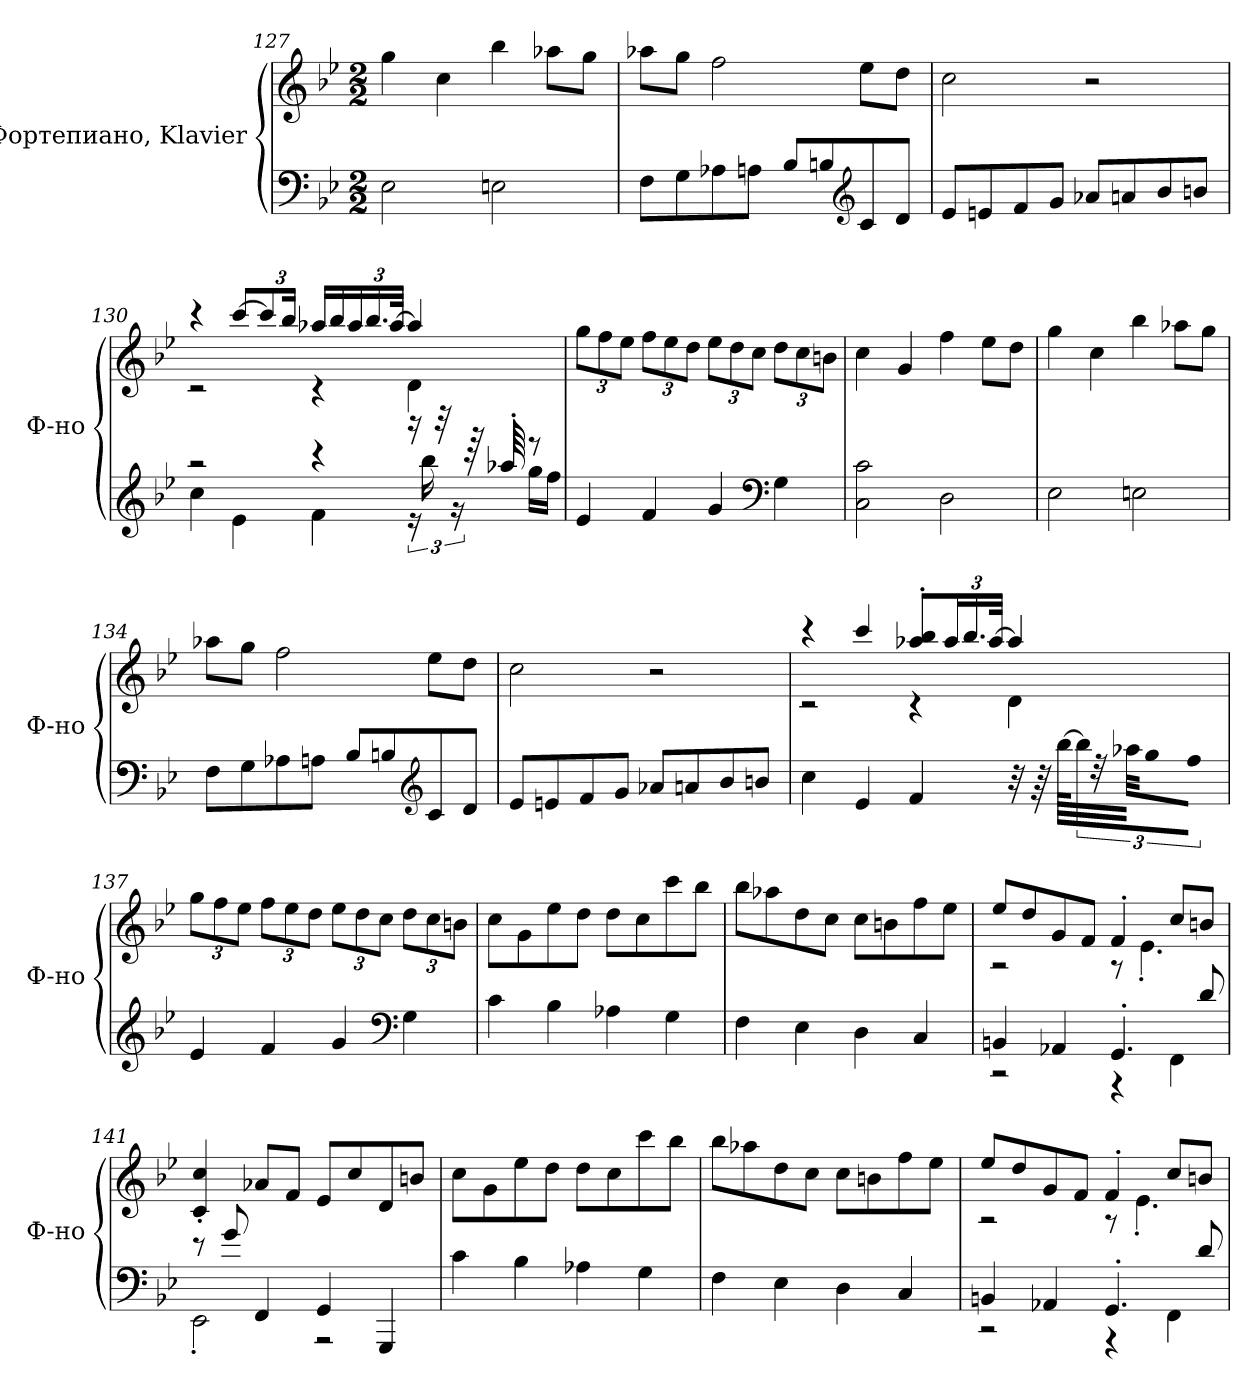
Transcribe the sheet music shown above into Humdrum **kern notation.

**kern	**kern
*part1	*part1
*staff2	*staff1
*I"Фортепиано, Klavier	*
*I'Ф-но	*
*clefF4	*clefG2
*k[b-e-]	*k[b-e-]
*M2/2	*M2/2
=127	=127
2E-\	4gg\
.	4cc\
2En\	4bb-\
.	8aa-X\L
.	8gg\J
=128	=128
8F\L	8aa-X\L
8G\	8gg\J
8A-X\	2ff\
8An\J	.
8B-/L	.
8Bn/	.
*clefG2	*
8c/	8ee-\L
8d/J	8dd\J
!!LO:LB:g=z
=129	=129
8e-/L	2cc\
8en/	.
8f/	.
8g/J	.
8a-X/L	2r
8an/	.
8b-/	.
8bn/J	.
=130	=130
*^	*^
2r	4cc\	4r	2r
.	4e-\	[8ccc/L	.
*	*	*Xbrackettup	*
.	.	12ccc/]	.
.	.	24bb-/Jk	.
4r	4f\	16aa-X/LL	4r
.	.	16bb-/	.
.	.	24aa-/	.
.	.	24.bb-/	.
.	.	[48aa-/JJk	.
16r	24r	4aa-/]	4d\
.	24bb-\	.	.
32r	.	.	.
.	24r	.	.
64r	.	.	.
64aa-X'/	.	.	.
8r	16gg\LL	.	.
.	16ff\JJ	.	.
*v	*v	*	*
*	*v	*v
!!LO:LB:g=z
=131	=131
4e-/	12gg\L
.	12ff\
.	12ee-\J
4f/	12ff\L
.	12ee-\
.	12dd\J
4g/	12ee-\L
.	12dd\
.	12cc\J
*clefF4	*
4G\	12dd\L
.	12cc\
.	12bn\J
=132	=132
2C\ 2c\	4cc\
.	4g/
2D\	4ff\
.	8ee-\L
.	8dd\J
=133	=133
2E-\	4gg\
.	4cc\
2En\	4bb-\
.	8aa-X\L
.	8gg\J
=134	=134
8F\L	8aa-X\L
8G\	8gg\J
8A-X\	2ff\
8An\J	.
8B-/L	.
8Bn/	.
*clefG2	*
8c/	8ee-\L
8d/J	8dd\J
!!LO:LB:g=z
=135	=135
8e-/L	2cc\
8en/	.
8f/	.
8g/J	.
8a-X/L	2r
8an/	.
8b-/	.
8bn/J	.
=136	=136
*	*^
4cc\	4r	2r
4e-/	4ccc/	.
4f/	8aa-X/' 8bb-/'L	4r
.	24aa-/L	.
.	24.bb-/	.
.	[48aa-/JJk	.
32r	4aa-/]	4d\
64r	.	.
[64bb-\KLLL	.	.
48bb-\JJJ]	.	.
48r	.	.
48aa-X\KLL	.	.
16gg\	.	.
16ff\JJ	.	.
*	*v	*v
=137	=137
4e-/	12gg\L
.	12ff\
.	12ee-\J
4f/	12ff\L
.	12ee-\
.	12dd\J
4g/	12ee-\L
.	12dd\
.	12cc\J
*clefF4	*
4G\	12dd\L
.	12cc\
.	12bn\J
!!LO:LB:g=z
=138	=138
4c\	8cc\L
.	8g\
4B-\	8ee-\
.	8dd\J
4A-X\	8dd\L
.	8cc\
4G\	8ccc\
.	8bb-\J
=139	=139
4F\	8bb-\L
.	8aa-X\
4E-\	8dd\
.	8cc\J
4D\	8cc\L
.	8bn\
4C/	8ff\
.	8ee-\J
=140	=140
*^	*^
4BBn/	2r	8ee-/L	2r
.	.	8dd/	.
4AA-X/	.	8g/	.
.	.	8f/J	.
4.GG'/	4r	4f'/	8r
.	.	.	4.e-'\
.	4FF\	8cc/L	.
8d/	.	8bn/J	.
*	*	*v	*v
=141	=141	=141
8r	2EE-'\	4c/' 4cc/'
8g/	.	.
4FF/	.	8a-X/L
.	.	8f/J
4GG/	2r	8e-/L
.	.	8cc/
4GGG/	.	8d/
.	.	8bn/J
*v	*v	*
!!LO:PB:g=z
=142	=142
4c\	8cc\L
.	8g\
4B-\	8ee-\
.	8dd\J
4A-X\	8dd\L
.	8cc\
4G\	8ccc\
.	8bb-\J
=143	=143
4F\	8bb-\L
.	8aa-X\
4E-\	8dd\
.	8cc\J
4D\	8cc\L
.	8bn\
4C/	8ff\
.	8ee-\J
=144	=144
*^	*^
4BBn/	2r	8ee-/L	2r
.	.	8dd/	.
4AA-X/	.	8g/	.
.	.	8f/J	.
4.GG'/	4r	4f'/	8r
.	.	.	4.e-'\
.	4FF\	8cc/L	.
8d/	.	8bn/J	.
*v	*v	*	*
*	*v	*v
=	=
*-	*-
